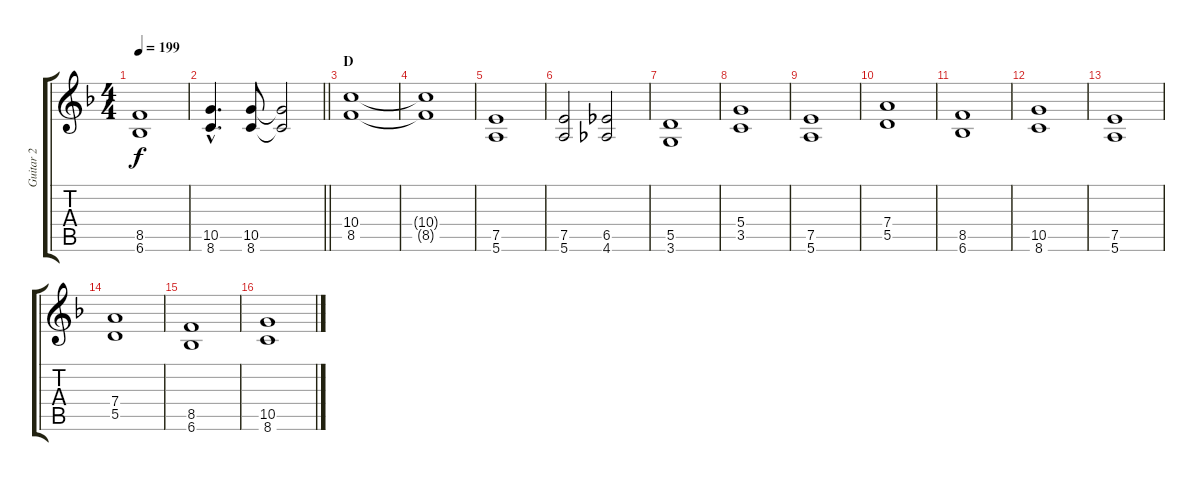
\track ("Guitar 2" "Guitar 2") {instrument distortionguitar}
\staff {score tabs}
\tuning (E4 B3 G3 D3 A2 E2) {hide}
\ts (4 4)
\tempo 199
\clef g2
\ks f
(8.5 6.6).1{dy f} |
\barLineRight lightlight
(10.5{hac} 8.6{hac}).4{d} (10.5 8.6).8 (10.5{t} 8.6{t}).2 |
\section ("" "D")
(10.4 8.5).1 |
(10.4{t} 8.5{t}).1 |
(7.5 5.6).1 |
(7.5 5.6).2 (6.5 4.6).2 |
(5.5 3.6).1 |
(5.4 3.5).1 |
(7.5 5.6).1 |
(7.4 5.5).1 |
(8.5 6.6).1 |
(10.5 8.6).1 |
(7.5 5.6).1 |
(7.4 5.5).1 |
(8.5 6.6).1 |
(10.5 8.6).1
